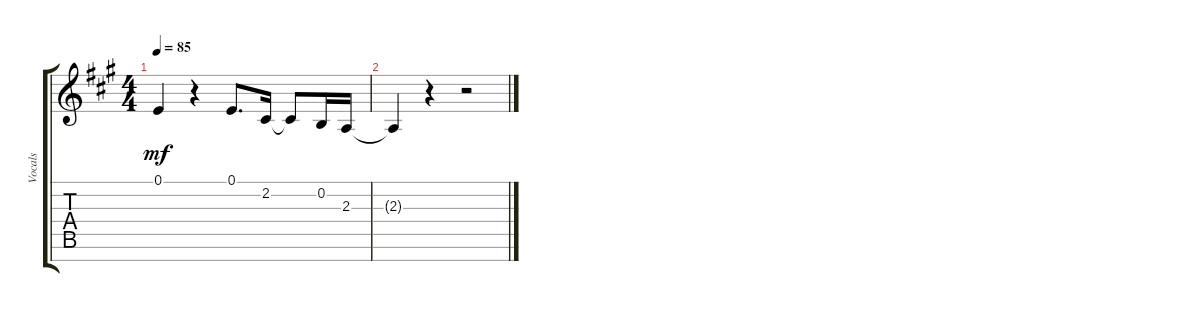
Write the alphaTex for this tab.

\track ("Vocals" "Vocals") {instrument synthvoice}
\staff {score tabs}
\tuning (E4 B3 G3 D3 A2 E2 B1) {hide}
\ts (4 4)
\tempo 85
\clef g2
\ks a
0.1{t}.4{dy mf} r.4 0.1.8{d} 2.2.16 2.2{t}.8 0.2.16 2.3.16 |
2.3{t}.4 r.4 r.2
